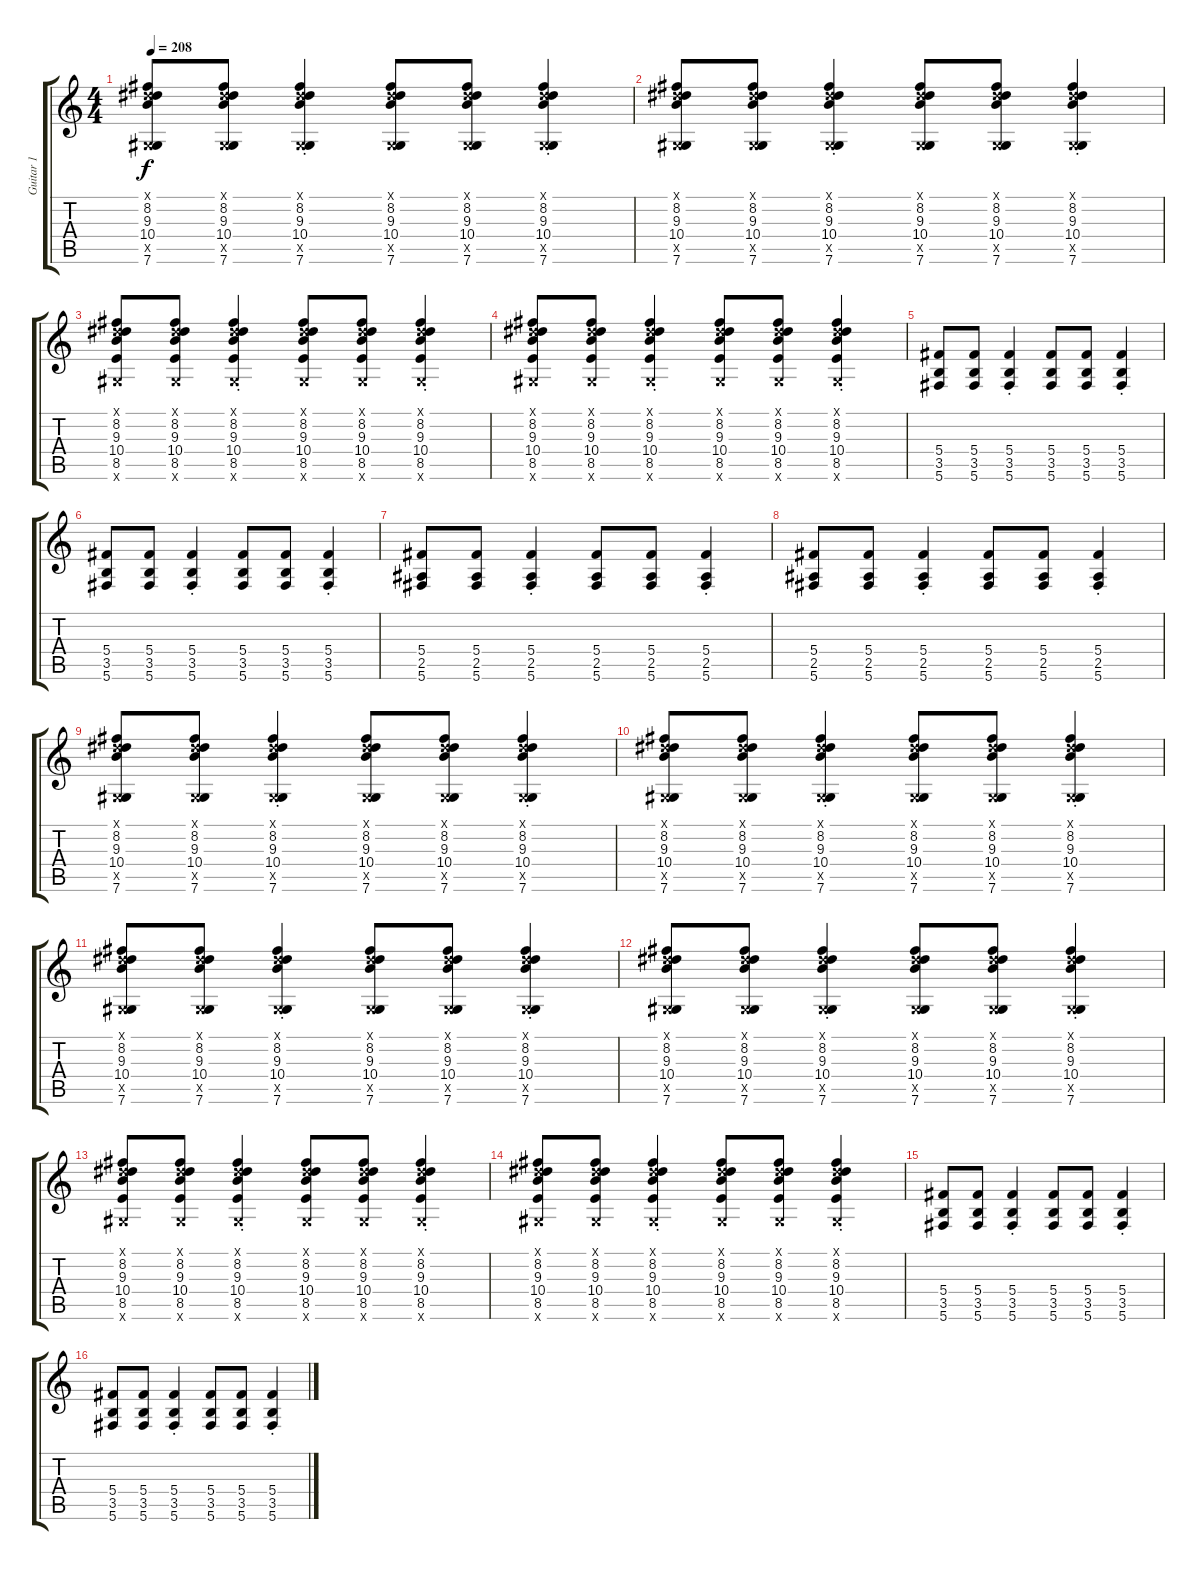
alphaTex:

\track ("Guitar 1" "Guitar 1") {instrument overdrivenguitar}
\staff {score tabs}
\tuning (Eb4 Bb3 Gb3 Db3 Ab2 Db2) {hide}
\ts (4 4)
\tempo 208
\clef g2
\ks c
(0.1{x} 8.2 9.3 10.4 0.5{x} 7.6).8{dy f} (0.1{x} 8.2 9.3 10.4 0.5{x} 7.6).8 (0.1{x} 8.2 9.3 10.4 0.5{x} 7.6{st}).4 (0.1{x} 8.2 9.3 10.4 0.5{x} 7.6).8 (0.1{x} 8.2 9.3 10.4 0.5{x} 7.6).8 (0.1{x} 8.2 9.3 10.4 0.5{x} 7.6{st}).4 |
(0.1{x} 8.2 9.3 10.4 0.5{x} 7.6).8 (0.1{x} 8.2 9.3 10.4 0.5{x} 7.6).8 (0.1{x} 8.2 9.3 10.4 0.5{x} 7.6{st}).4 (0.1{x} 8.2 9.3 10.4 0.5{x} 7.6).8 (0.1{x} 8.2 9.3 10.4 0.5{x} 7.6).8 (0.1{x} 8.2 9.3 10.4 0.5{x} 7.6{st}).4 |
(0.1{x} 8.2 9.3 10.4 8.5 7.6{x}).8 (0.1{x} 8.2 9.3 10.4 8.5 7.6{x}).8 (0.1{x} 8.2 9.3 10.4 8.5 7.6{st x}).4 (0.1{x} 8.2 9.3 10.4 8.5 7.6{x}).8 (0.1{x} 8.2 9.3 10.4 8.5 7.6{x}).8 (0.1{x} 8.2 9.3 10.4 8.5 7.6{st x}).4 |
(0.1{x} 8.2 9.3 10.4 8.5 7.6{x}).8 (0.1{x} 8.2 9.3 10.4 8.5 7.6{x}).8 (0.1{x} 8.2 9.3 10.4 8.5 7.6{st x}).4 (0.1{x} 8.2 9.3 10.4 8.5 7.6{x}).8 (0.1{x} 8.2 9.3 10.4 8.5 7.6{x}).8 (0.1{x} 8.2 9.3 10.4 8.5 7.6{st x}).4 |
(5.4 3.5 5.6).8 (5.4 3.5 5.6).8 (5.4{st} 3.5{st} 5.6{st}).4 (5.4 3.5 5.6).8 (5.4 3.5 5.6).8 (5.4{st} 3.5{st} 5.6{st}).4 |
(5.4 3.5 5.6).8 (5.4 3.5 5.6).8 (5.4{st} 3.5{st} 5.6{st}).4 (5.4 3.5 5.6).8 (5.4 3.5 5.6).8 (5.4{st} 3.5{st} 5.6{st}).4 |
(5.4 2.5 5.6).8 (5.4 2.5 5.6).8 (5.4{st} 2.5{st} 5.6{st}).4 (5.4 2.5 5.6).8 (5.4 2.5 5.6).8 (5.4{st} 2.5{st} 5.6{st}).4 |
(5.4 2.5 5.6).8 (5.4 2.5 5.6).8 (5.4{st} 2.5{st} 5.6{st}).4 (5.4 2.5 5.6).8 (5.4 2.5 5.6).8 (5.4{st} 2.5{st} 5.6{st}).4 |
(0.1{x} 8.2 9.3 10.4 0.5{x} 7.6).8 (0.1{x} 8.2 9.3 10.4 0.5{x} 7.6).8 (0.1{x} 8.2 9.3 10.4 0.5{x} 7.6{st}).4 (0.1{x} 8.2 9.3 10.4 0.5{x} 7.6).8 (0.1{x} 8.2 9.3 10.4 0.5{x} 7.6).8 (0.1{x} 8.2 9.3 10.4 0.5{x} 7.6{st}).4 |
(0.1{x} 8.2 9.3 10.4 0.5{x} 7.6).8 (0.1{x} 8.2 9.3 10.4 0.5{x} 7.6).8 (0.1{x} 8.2 9.3 10.4 0.5{x} 7.6{st}).4 (0.1{x} 8.2 9.3 10.4 0.5{x} 7.6).8 (0.1{x} 8.2 9.3 10.4 0.5{x} 7.6).8 (0.1{x} 8.2 9.3 10.4 0.5{x} 7.6{st}).4 |
(0.1{x} 8.2 9.3 10.4 0.5{x} 7.6).8 (0.1{x} 8.2 9.3 10.4 0.5{x} 7.6).8 (0.1{x} 8.2 9.3 10.4 0.5{x} 7.6{st}).4 (0.1{x} 8.2 9.3 10.4 0.5{x} 7.6).8 (0.1{x} 8.2 9.3 10.4 0.5{x} 7.6).8 (0.1{x} 8.2 9.3 10.4 0.5{x} 7.6{st}).4 |
(0.1{x} 8.2 9.3 10.4 0.5{x} 7.6).8 (0.1{x} 8.2 9.3 10.4 0.5{x} 7.6).8 (0.1{x} 8.2 9.3 10.4 0.5{x} 7.6{st}).4 (0.1{x} 8.2 9.3 10.4 0.5{x} 7.6).8 (0.1{x} 8.2 9.3 10.4 0.5{x} 7.6).8 (0.1{x} 8.2 9.3 10.4 0.5{x} 7.6{st}).4 |
(0.1{x} 8.2 9.3 10.4 8.5 7.6{x}).8 (0.1{x} 8.2 9.3 10.4 8.5 7.6{x}).8 (0.1{x} 8.2 9.3 10.4 8.5 7.6{st x}).4 (0.1{x} 8.2 9.3 10.4 8.5 7.6{x}).8 (0.1{x} 8.2 9.3 10.4 8.5 7.6{x}).8 (0.1{x} 8.2 9.3 10.4 8.5 7.6{st x}).4 |
(0.1{x} 8.2 9.3 10.4 8.5 7.6{x}).8 (0.1{x} 8.2 9.3 10.4 8.5 7.6{x}).8 (0.1{x} 8.2 9.3 10.4 8.5 7.6{st x}).4 (0.1{x} 8.2 9.3 10.4 8.5 7.6{x}).8 (0.1{x} 8.2 9.3 10.4 8.5 7.6{x}).8 (0.1{x} 8.2 9.3 10.4 8.5 7.6{st x}).4 |
(5.4 3.5 5.6).8 (5.4 3.5 5.6).8 (5.4{st} 3.5{st} 5.6{st}).4 (5.4 3.5 5.6).8 (5.4 3.5 5.6).8 (5.4{st} 3.5{st} 5.6{st}).4 |
(5.4 3.5 5.6).8 (5.4 3.5 5.6).8 (5.4{st} 3.5{st} 5.6{st}).4 (5.4 3.5 5.6).8 (5.4 3.5 5.6).8 (5.4{st} 3.5{st} 5.6{st}).4
